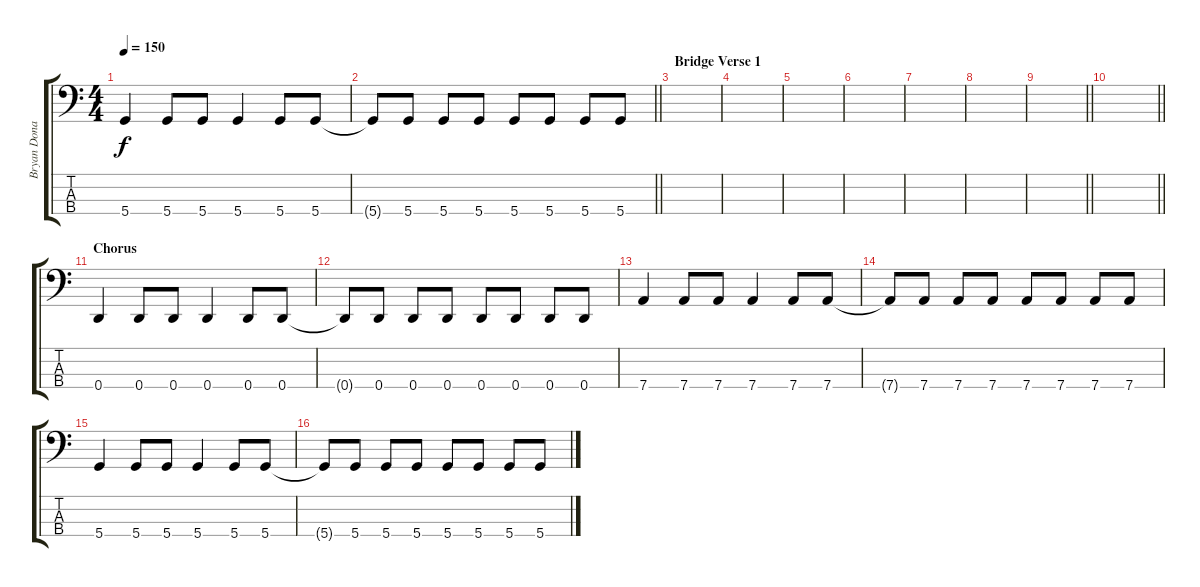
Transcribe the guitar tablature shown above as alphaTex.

\track ("Bryan Donahue (Bass)" "Bryan Dona") {instrument electricbassfinger}
\staff {score tabs}
\tuning (Gb2 D2 A1 D1) {hide}
\ts (4 4)
\tempo 150
\clef f4
\ks c
5.4.4{dy f} 5.4.8 5.4.8 5.4.4 5.4.8 5.4.8 |
\barLineRight lightlight
5.4{t}.8 5.4.8 5.4.8 5.4.8 5.4.8 5.4.8 5.4.8 5.4.8 |
\section ("" "Bridge Verse 1")
|
|
|
|
|
|
\barLineRight lightlight
|
\section ("" "")
\barLineRight lightlight
|
\section ("" "Chorus")
0.4.4 0.4.8 0.4.8 0.4.4 0.4.8 0.4.8 |
0.4{t}.8 0.4.8 0.4.8 0.4.8 0.4.8 0.4.8 0.4.8 0.4.8 |
7.4.4 7.4.8 7.4.8 7.4.4 7.4.8 7.4.8 |
7.4{t}.8 7.4.8 7.4.8 7.4.8 7.4.8 7.4.8 7.4.8 7.4.8 |
5.4.4 5.4.8 5.4.8 5.4.4 5.4.8 5.4.8 |
5.4{t}.8 5.4.8 5.4.8 5.4.8 5.4.8 5.4.8 5.4.8 5.4.8
